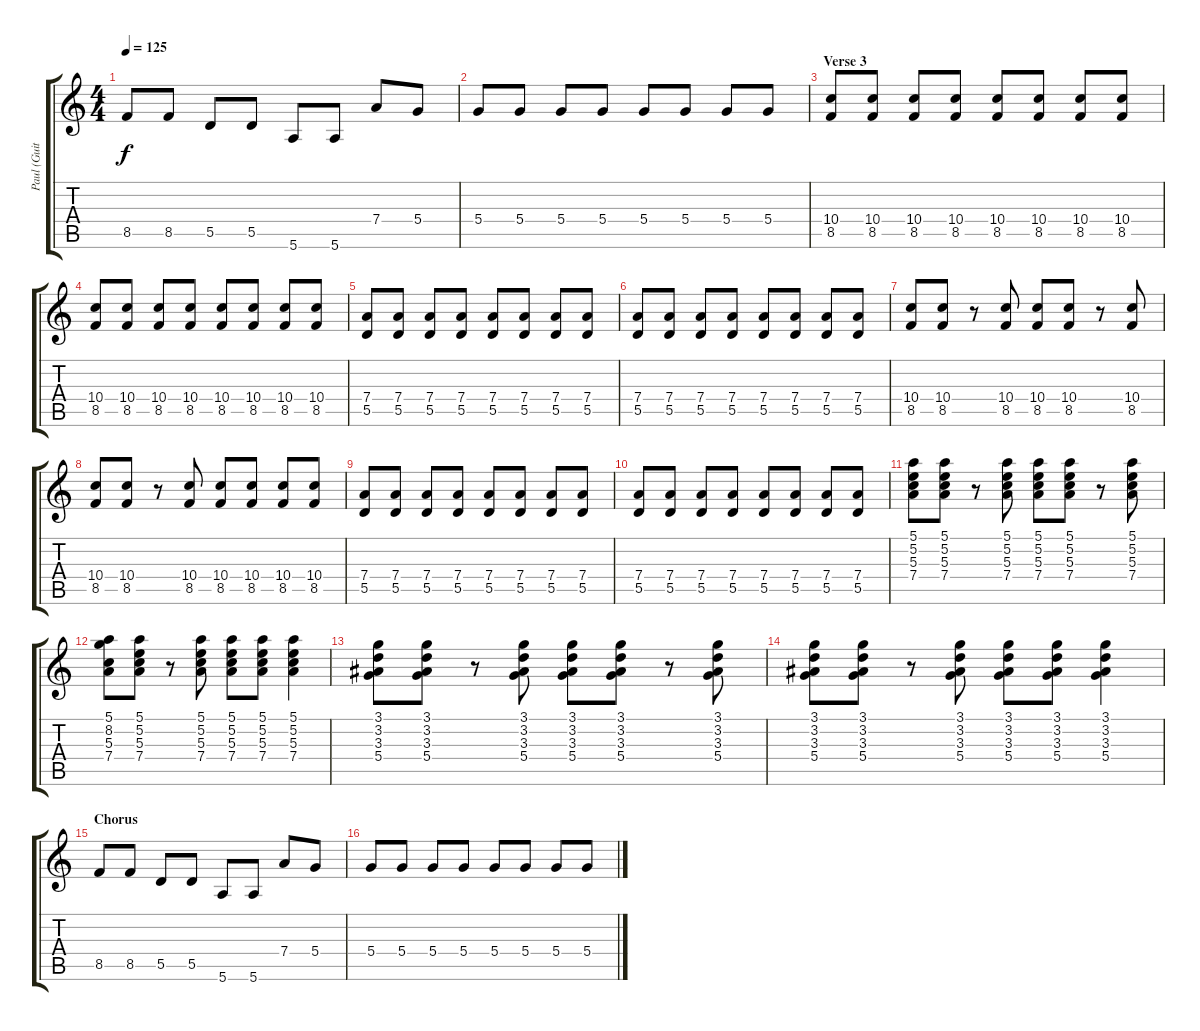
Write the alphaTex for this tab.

\track ("Paul (Guitar)" "Paul (Guit") {instrument overdrivenguitar}
\staff {score tabs}
\tuning (E4 B3 G3 D3 A2 E2) {hide}
\ts (4 4)
\tempo 125
\clef g2
\ks c
8.5.8{dy f} 8.5.8 5.5.8 5.5.8 5.6.8 5.6.8 7.4.8 5.4.8 |
5.4.8 5.4.8 5.4.8 5.4.8 5.4.8 5.4.8 5.4.8 5.4.8 |
\section ("" "Verse 3")
(10.4 8.5).8 (10.4 8.5).8 (10.4 8.5).8 (10.4 8.5).8 (10.4 8.5).8 (10.4 8.5).8 (10.4 8.5).8 (10.4 8.5).8 |
(10.4 8.5).8 (10.4 8.5).8 (10.4 8.5).8 (10.4 8.5).8 (10.4 8.5).8 (10.4 8.5).8 (10.4 8.5).8 (10.4 8.5).8 |
(7.4 5.5).8 (7.4 5.5).8 (7.4 5.5).8 (7.4 5.5).8 (7.4 5.5).8 (7.4 5.5).8 (7.4 5.5).8 (7.4 5.5).8 |
(7.4 5.5).8 (7.4 5.5).8 (7.4 5.5).8 (7.4 5.5).8 (7.4 5.5).8 (7.4 5.5).8 (7.4 5.5).8 (7.4 5.5).8 |
(10.4 8.5).8 (10.4 8.5).8 r.8 (10.4 8.5).8 (10.4 8.5).8 (10.4 8.5).8 r.8 (10.4 8.5).8 |
(10.4 8.5).8 (10.4 8.5).8 r.8 (10.4 8.5).8 (10.4 8.5).8 (10.4 8.5).8 (10.4 8.5).8 (10.4 8.5).8 |
(7.4 5.5).8 (7.4 5.5).8 (7.4 5.5).8 (7.4 5.5).8 (7.4 5.5).8 (7.4 5.5).8 (7.4 5.5).8 (7.4 5.5).8 |
(7.4 5.5).8 (7.4 5.5).8 (7.4 5.5).8 (7.4 5.5).8 (7.4 5.5).8 (7.4 5.5).8 (7.4 5.5).8 (7.4 5.5).8 |
(5.1 5.2 5.3 7.4).8 (5.1 5.2 5.3 7.4).8 r.8 (5.1 5.2 5.3 7.4).8 (5.1 5.2 5.3 7.4).8 (5.1 5.2 5.3 7.4).8 r.8 (5.1 5.2 5.3 7.4).8 |
(5.1 8.2 5.3 7.4).8 (5.1 5.2 5.3 7.4).8 r.8 (5.1 5.2 5.3 7.4).8 (5.1 5.2 5.3 7.4).8 (5.1 5.2 5.3 7.4).8 (5.1 5.2 5.3 7.4).4 |
(3.1 3.2 3.3 5.4).8 (3.1 3.2 3.3 5.4).8 r.8 (3.1 3.2 3.3 5.4).8 (3.1 3.2 3.3 5.4).8 (3.1 3.2 3.3 5.4).8 r.8 (3.1 3.2 3.3 5.4).8 |
(3.1 3.2 3.3 5.4).8 (3.1 3.2 3.3 5.4).8 r.8 (3.1 3.2 3.3 5.4).8 (3.1 3.2 3.3 5.4).8 (3.1 3.2 3.3 5.4).8 (3.1 3.2 3.3 5.4).4 |
\section ("" "Chorus")
8.5.8 8.5.8 5.5.8 5.5.8 5.6.8 5.6.8 7.4.8 5.4.8 |
5.4.8 5.4.8 5.4.8 5.4.8 5.4.8 5.4.8 5.4.8 5.4.8
